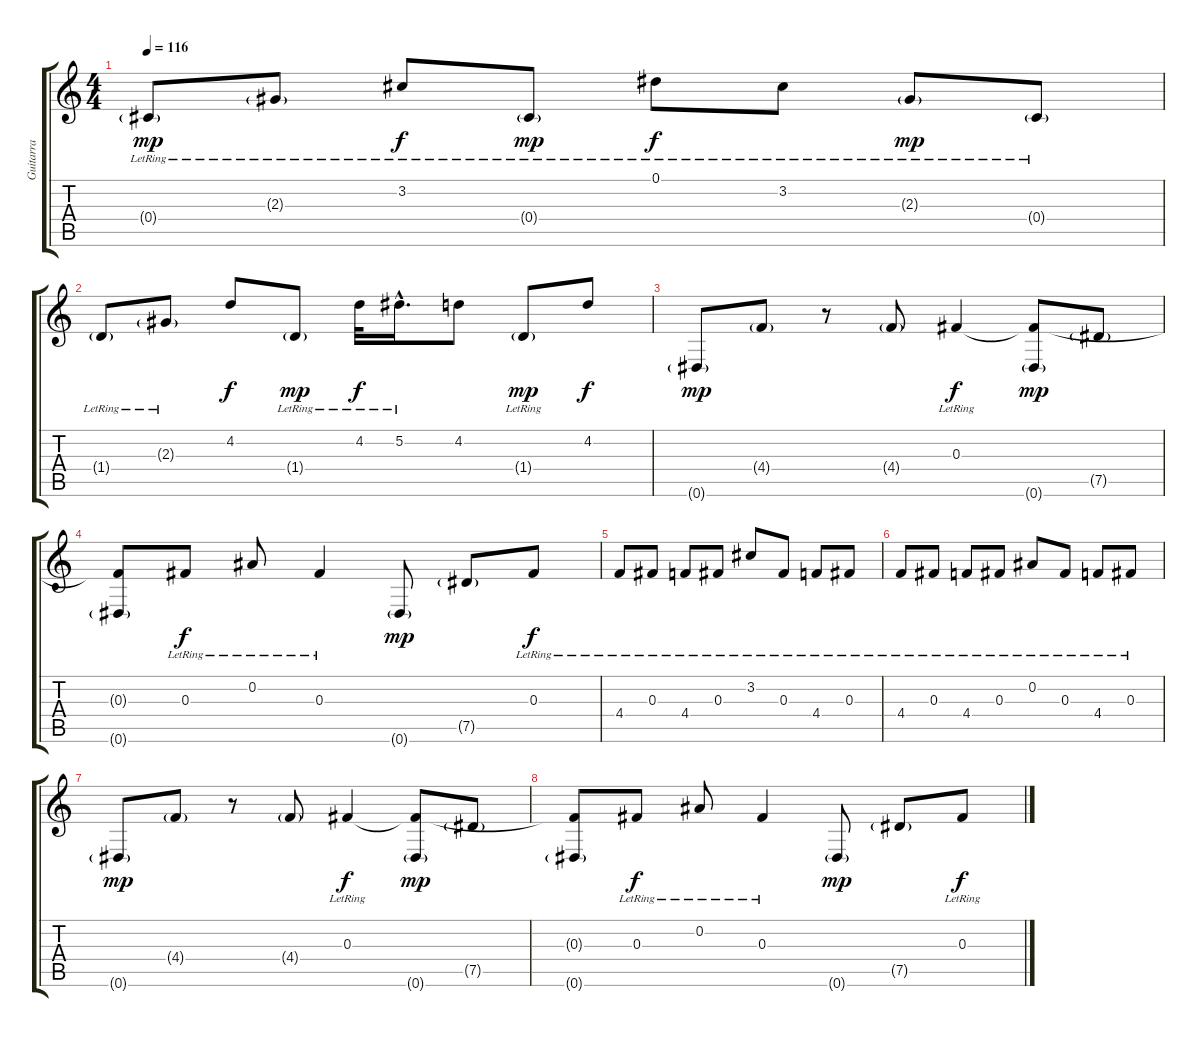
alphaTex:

\track ("Guitarra" "Guitarra") {instrument electricguitarclean}
\staff {score tabs}
\tuning (Eb4 Bb3 Gb3 Db3 Ab2 Eb2) {hide}
\ts (4 4)
\tempo 116
\clef g2
\ks c
0.4{g lr}.8{dy mp} 2.3{g lr}.8 3.2{lr}.8{dy f} 0.4{g lr}.8{dy mp} 0.1{lr}.8{dy f} 3.2{lr}.8 2.3{g lr}.8{dy mp} 0.4{g lr}.8 |
1.4{g lr}.8 2.3{g lr}.8 4.2.8{dy f} 1.4{g lr}.8{dy mp} 4.2{lr}.32{dy f} 5.2{hac lr}.16{d} 4.2.8 1.4{g lr}.8{dy mp} 4.2.8{dy f} |
0.6{g}.8{dy mp volume 10 instrument electricguitarclean} 4.4{g}.8 r.8 4.4{g}.8 0.3{lr}.4{dy f} (0.3{t} 0.6{g}).8{dy mp} 7.5{g}.8 |
(0.3{t} 0.6{g}).8 0.3{lr}.8{dy f} 0.2{lr}.8 0.3{lr}.4 0.6{g}.8{dy mp} 7.5{g}.8 0.3{lr}.8{dy f} |
4.4{lr}.8 0.3{lr}.8 4.4{lr}.8 0.3{lr}.8 3.2{lr}.8 0.3{lr}.8 4.4{lr}.8 0.3{lr}.8 |
4.4{lr}.8 0.3{lr}.8 4.4{lr}.8 0.3{lr}.8 0.2{lr}.8 0.3{lr}.8 4.4{lr}.8 0.3{lr}.8 |
0.6{g}.8{dy mp volume 10 instrument electricguitarclean} 4.4{g}.8 r.8 4.4{g}.8 0.3{lr}.4{dy f} (0.3{t} 0.6{g}).8{dy mp} 7.5{g}.8 |
(0.3{t} 0.6{g}).8 0.3{lr}.8{dy f} 0.2{lr}.8 0.3{lr}.4 0.6{g}.8{dy mp} 7.5{g}.8 0.3{lr}.8{dy f}
